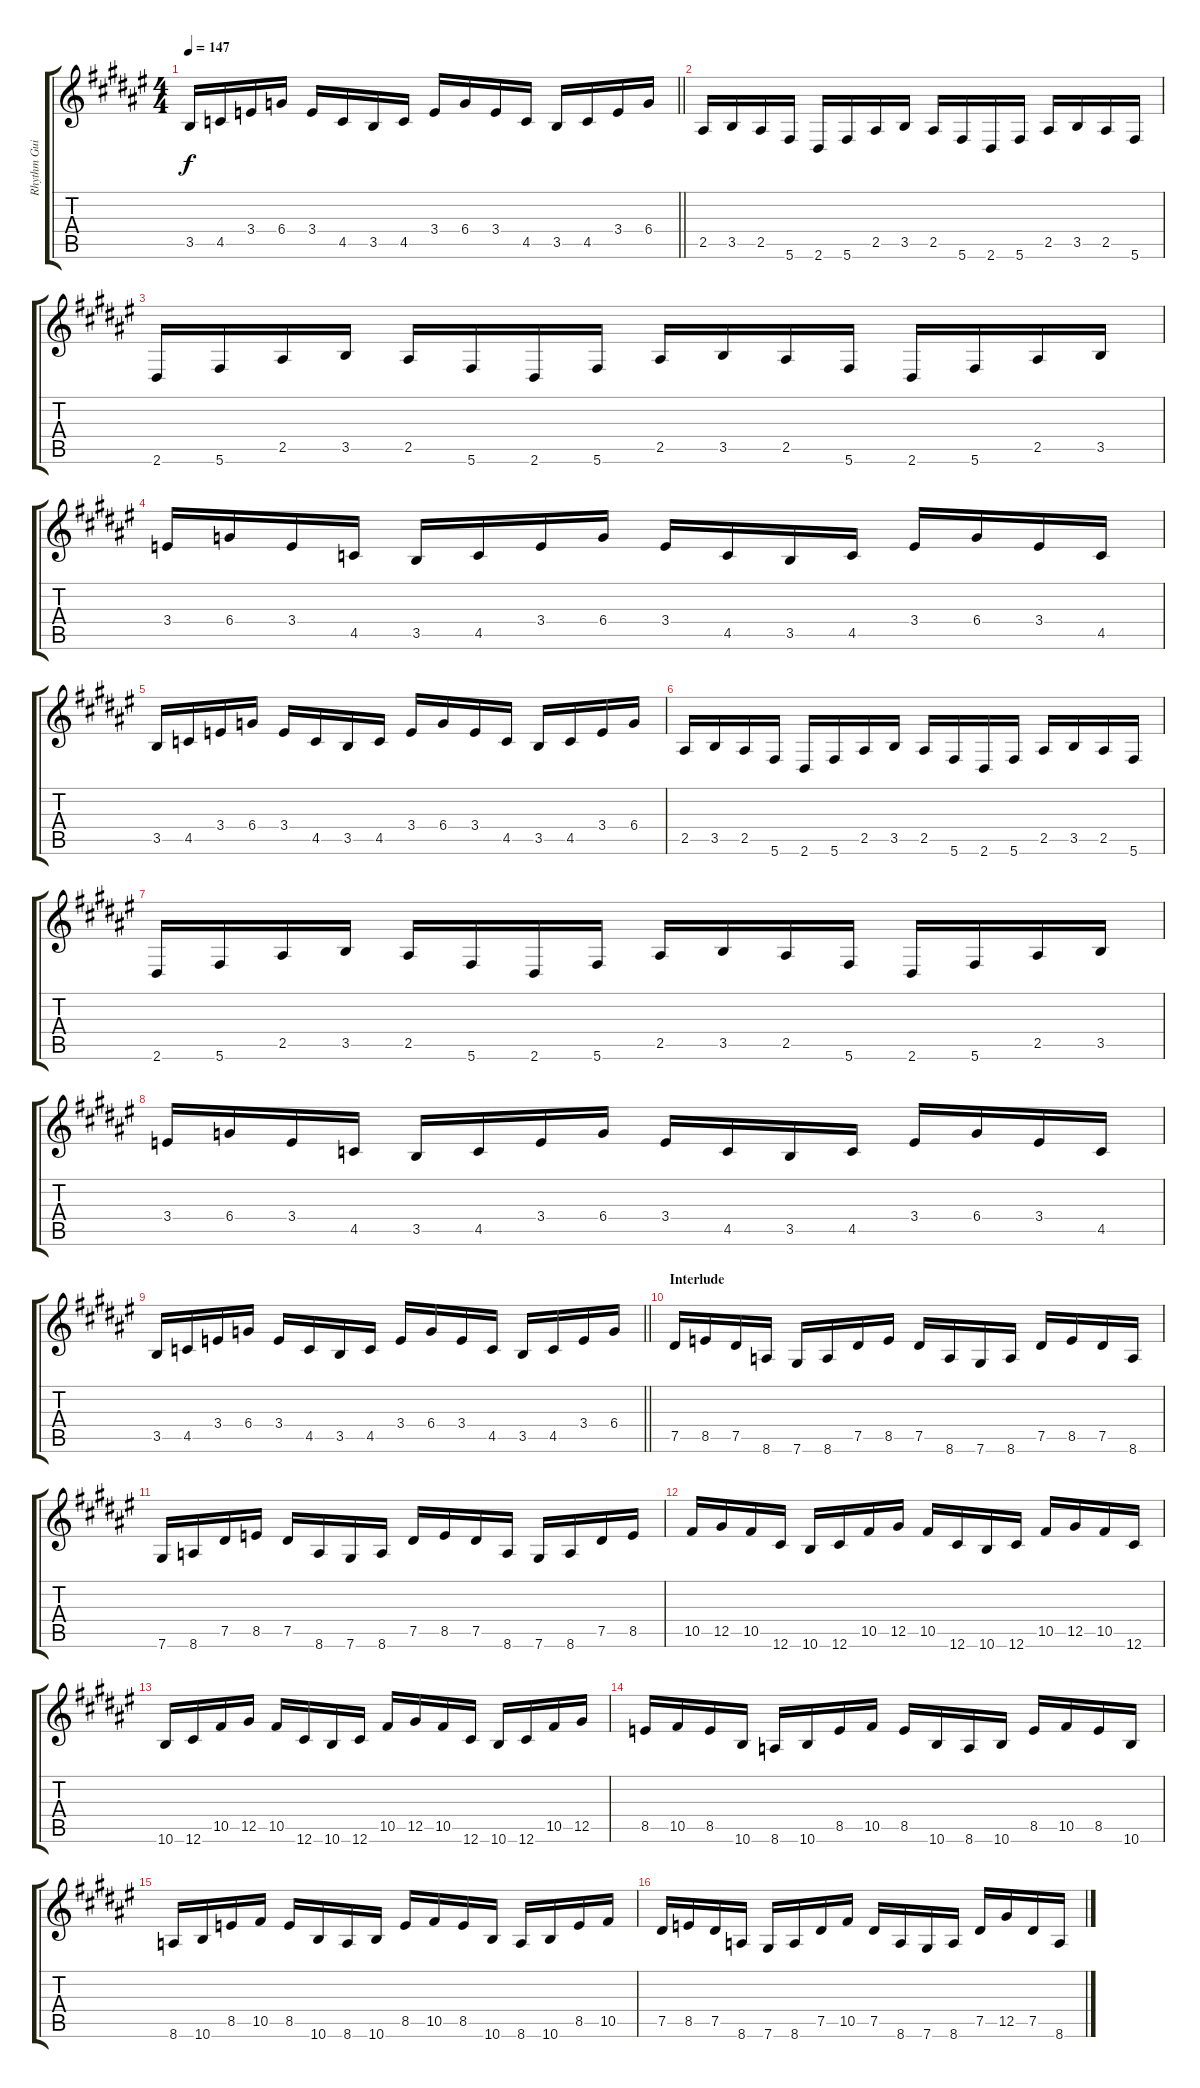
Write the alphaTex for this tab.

\track ("Rhythm Guitar" "Rhythm Gui") {instrument distortionguitar}
\staff {score tabs}
\tuning (Eb4 Bb3 Gb3 Db3 Ab2 Db2) {hide}
\ts (4 4)
\tempo 147
\clef g2
\barLineRight lightlight
\ks d#minor
3.5.16{dy f} 4.5.16 3.4.16 6.4.16 3.4.16 4.5.16 3.5.16 4.5.16 3.4.16 6.4.16 3.4.16 4.5.16 3.5.16 4.5.16 3.4.16 6.4.16 |
\section ("" "")
2.5.16 3.5.16 2.5.16 5.6.16 2.6.16 5.6.16 2.5.16 3.5.16 2.5.16 5.6.16 2.6.16 5.6.16 2.5.16 3.5.16 2.5.16 5.6.16 |
2.6.16 5.6.16 2.5.16 3.5.16 2.5.16 5.6.16 2.6.16 5.6.16 2.5.16 3.5.16 2.5.16 5.6.16 2.6.16 5.6.16 2.5.16 3.5.16 |
3.4.16 6.4.16 3.4.16 4.5.16 3.5.16 4.5.16 3.4.16 6.4.16 3.4.16 4.5.16 3.5.16 4.5.16 3.4.16 6.4.16 3.4.16 4.5.16 |
3.5.16 4.5.16 3.4.16 6.4.16 3.4.16 4.5.16 3.5.16 4.5.16 3.4.16 6.4.16 3.4.16 4.5.16 3.5.16 4.5.16 3.4.16 6.4.16 |
2.5.16 3.5.16 2.5.16 5.6.16 2.6.16 5.6.16 2.5.16 3.5.16 2.5.16 5.6.16 2.6.16 5.6.16 2.5.16 3.5.16 2.5.16 5.6.16 |
2.6.16 5.6.16 2.5.16 3.5.16 2.5.16 5.6.16 2.6.16 5.6.16 2.5.16 3.5.16 2.5.16 5.6.16 2.6.16 5.6.16 2.5.16 3.5.16 |
3.4.16 6.4.16 3.4.16 4.5.16 3.5.16 4.5.16 3.4.16 6.4.16 3.4.16 4.5.16 3.5.16 4.5.16 3.4.16 6.4.16 3.4.16 4.5.16 |
\barLineRight lightlight
3.5.16 4.5.16 3.4.16 6.4.16 3.4.16 4.5.16 3.5.16 4.5.16 3.4.16 6.4.16 3.4.16 4.5.16 3.5.16 4.5.16 3.4.16 6.4.16 |
\section ("" "Interlude")
7.5.16{balance 16} 8.5.16 7.5.16 8.6.16 7.6.16 8.6.16 7.5.16 8.5.16 7.5.16 8.6.16 7.6.16 8.6.16 7.5.16 8.5.16 7.5.16 8.6.16 |
7.6.16 8.6.16 7.5.16 8.5.16 7.5.16 8.6.16 7.6.16 8.6.16 7.5.16 8.5.16 7.5.16 8.6.16 7.6.16 8.6.16 7.5.16 8.5.16 |
10.5.16 12.5.16 10.5.16 12.6.16 10.6.16 12.6.16 10.5.16 12.5.16 10.5.16 12.6.16 10.6.16 12.6.16 10.5.16 12.5.16 10.5.16 12.6.16 |
10.6.16 12.6.16 10.5.16 12.5.16 10.5.16 12.6.16 10.6.16 12.6.16 10.5.16 12.5.16 10.5.16 12.6.16 10.6.16 12.6.16 10.5.16 12.5.16 |
8.5.16 10.5.16 8.5.16 10.6.16 8.6.16 10.6.16 8.5.16 10.5.16 8.5.16 10.6.16 8.6.16 10.6.16 8.5.16 10.5.16 8.5.16 10.6.16 |
8.6.16 10.6.16 8.5.16 10.5.16 8.5.16 10.6.16 8.6.16 10.6.16 8.5.16 10.5.16 8.5.16 10.6.16 8.6.16 10.6.16 8.5.16 10.5.16 |
7.5.16 8.5.16 7.5.16 8.6.16 7.6.16 8.6.16 7.5.16 10.5.16 7.5.16 8.6.16 7.6.16 8.6.16 7.5.16 12.5.16 7.5.16 8.6.16
